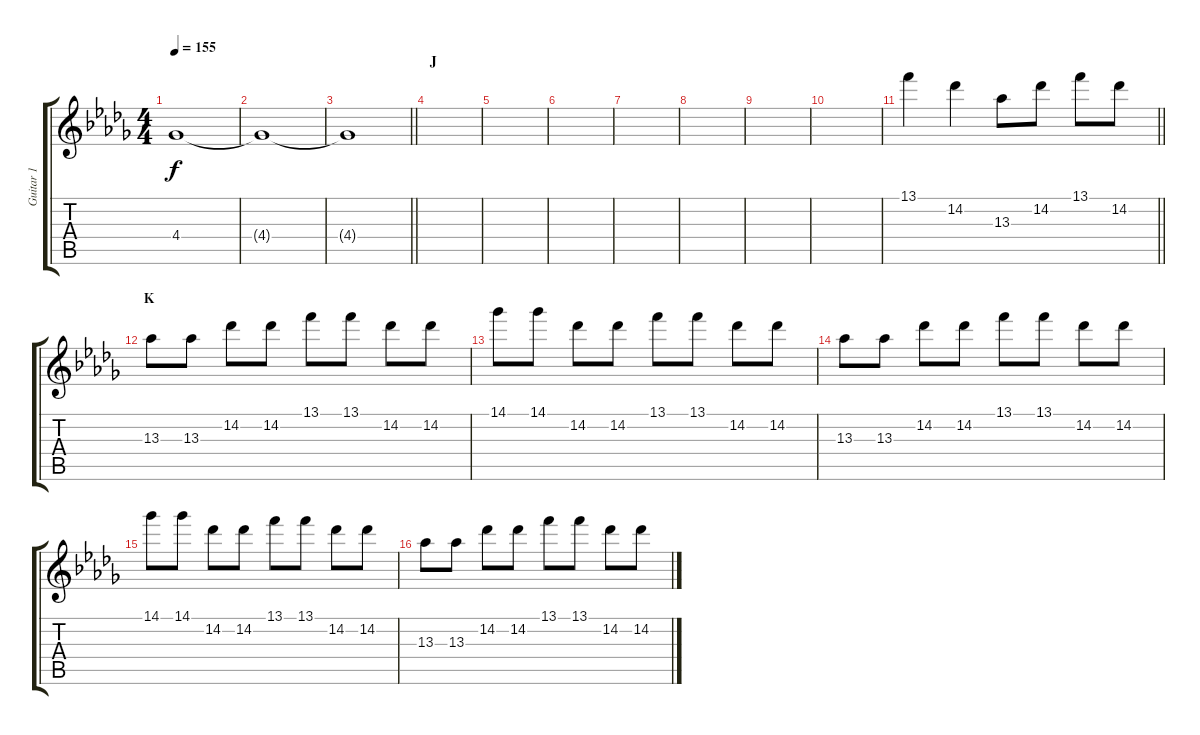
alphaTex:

\track ("Guitar 1" "Guitar 1") {instrument overdrivenguitar}
\staff {score tabs}
\tuning (E4 B3 G3 D3 A2 E2) {hide}
\ts (4 4)
\tempo 155
\clef g2
\ks db
4.4{t}.1{dy f} |
4.4{t}.1 |
\barLineRight lightlight
4.4{t}.1 |
\section ("" "J")
|
|
|
|
|
|
|
\barLineRight lightlight
13.1.4 14.2.4 13.3.8 14.2.8 13.1.8 14.2.8 |
\section ("" "K")
13.3.8 13.3.8 14.2.8 14.2.8 13.1.8 13.1.8 14.2.8 14.2.8 |
14.1.8 14.1.8 14.2.8 14.2.8 13.1.8 13.1.8 14.2.8 14.2.8 |
13.3.8 13.3.8 14.2.8 14.2.8 13.1.8 13.1.8 14.2.8 14.2.8 |
14.1.8 14.1.8 14.2.8 14.2.8 13.1.8 13.1.8 14.2.8 14.2.8 |
13.3.8 13.3.8 14.2.8 14.2.8 13.1.8 13.1.8 14.2.8 14.2.8
